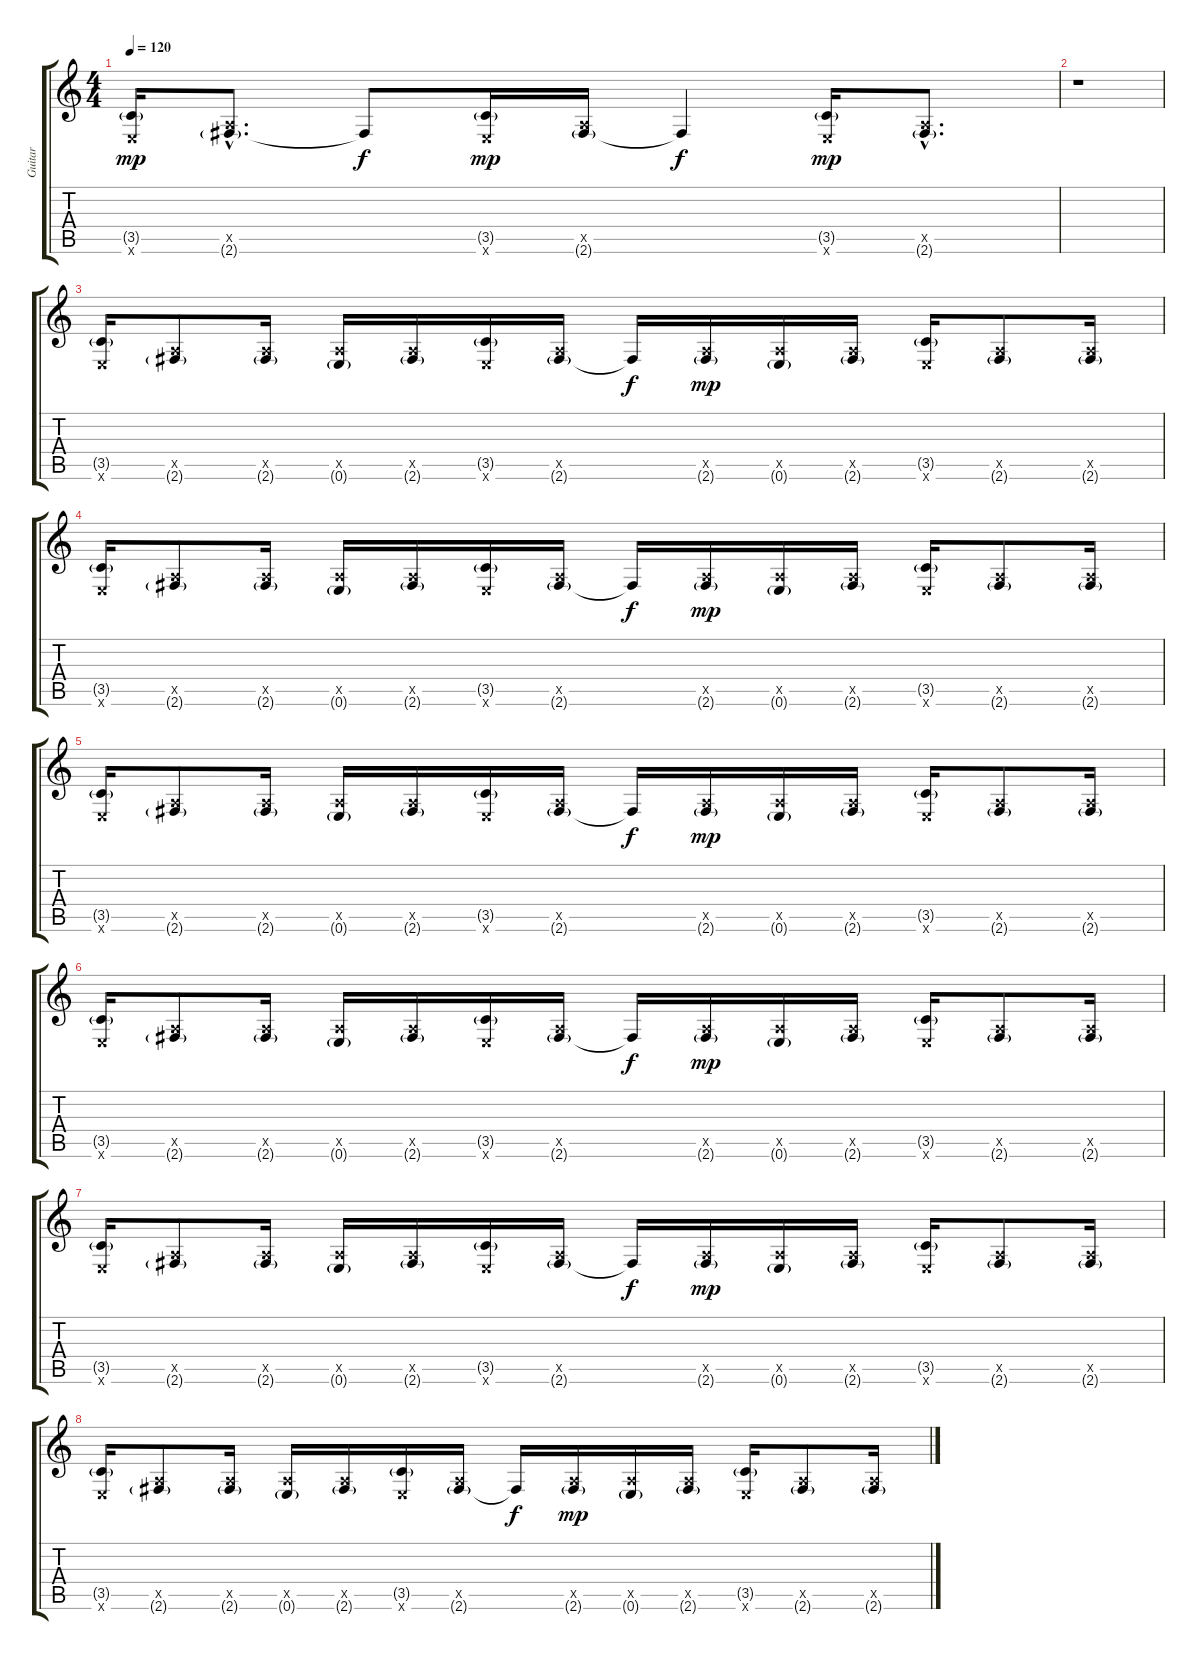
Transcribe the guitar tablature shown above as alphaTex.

\track ("Guitar" "Guitar") {instrument distortionguitar}
\staff {score tabs}
\tuning (E4 B3 G3 D3 A2 E2) {hide}
\ts (4 4)
\tempo 120
\clef g2
\ks c
(3.5{g} 0.6{x}).16{dy mp} (0.5{hac x} 2.6{g hac}).8{d} 2.6{t}.8{dy f} (3.5{g} 0.6{x}).16{dy mp} (0.5{x} 2.6{g}).16 2.6{t}.4{dy f} (3.5{g} 0.6{x}).16{dy mp} (0.5{hac x} 2.6{g hac}).8{d} |
r.1 |
(3.5{g} 0.6{x}).16 (0.5{x} 2.6{g}).8 (0.5{x} 2.6{g}).16 (0.5{x} 0.6{g}).16 (0.5{x} 2.6{g}).16 (3.5{g} 0.6{x}).16 (0.5{x} 2.6{g}).16 2.6{t}.16{dy f} (0.5{x} 2.6{g}).16{dy mp} (0.5{x} 0.6{g}).16 (0.5{x} 2.6{g}).16 (3.5{g} 0.6{x}).16 (0.5{x} 2.6{g}).8 (0.5{x} 2.6{g}).16 |
(3.5{g} 0.6{x}).16 (0.5{x} 2.6{g}).8 (0.5{x} 2.6{g}).16 (0.5{x} 0.6{g}).16 (0.5{x} 2.6{g}).16 (3.5{g} 0.6{x}).16 (0.5{x} 2.6{g}).16 2.6{t}.16{dy f} (0.5{x} 2.6{g}).16{dy mp} (0.5{x} 0.6{g}).16 (0.5{x} 2.6{g}).16 (3.5{g} 0.6{x}).16 (0.5{x} 2.6{g}).8 (0.5{x} 2.6{g}).16 |
(3.5{g} 0.6{x}).16 (0.5{x} 2.6{g}).8 (0.5{x} 2.6{g}).16 (0.5{x} 0.6{g}).16 (0.5{x} 2.6{g}).16 (3.5{g} 0.6{x}).16 (0.5{x} 2.6{g}).16 2.6{t}.16{dy f} (0.5{x} 2.6{g}).16{dy mp} (0.5{x} 0.6{g}).16 (0.5{x} 2.6{g}).16 (3.5{g} 0.6{x}).16 (0.5{x} 2.6{g}).8 (0.5{x} 2.6{g}).16 |
(3.5{g} 0.6{x}).16 (0.5{x} 2.6{g}).8 (0.5{x} 2.6{g}).16 (0.5{x} 0.6{g}).16 (0.5{x} 2.6{g}).16 (3.5{g} 0.6{x}).16 (0.5{x} 2.6{g}).16 2.6{t}.16{dy f} (0.5{x} 2.6{g}).16{dy mp} (0.5{x} 0.6{g}).16 (0.5{x} 2.6{g}).16 (3.5{g} 0.6{x}).16 (0.5{x} 2.6{g}).8 (0.5{x} 2.6{g}).16 |
(3.5{g} 0.6{x}).16 (0.5{x} 2.6{g}).8 (0.5{x} 2.6{g}).16 (0.5{x} 0.6{g}).16 (0.5{x} 2.6{g}).16 (3.5{g} 0.6{x}).16 (0.5{x} 2.6{g}).16 2.6{t}.16{dy f} (0.5{x} 2.6{g}).16{dy mp} (0.5{x} 0.6{g}).16 (0.5{x} 2.6{g}).16 (3.5{g} 0.6{x}).16 (0.5{x} 2.6{g}).8 (0.5{x} 2.6{g}).16 |
(3.5{g} 0.6{x}).16 (0.5{x} 2.6{g}).8 (0.5{x} 2.6{g}).16 (0.5{x} 0.6{g}).16 (0.5{x} 2.6{g}).16 (3.5{g} 0.6{x}).16 (0.5{x} 2.6{g}).16 2.6{t}.16{dy f} (0.5{x} 2.6{g}).16{dy mp} (0.5{x} 0.6{g}).16 (0.5{x} 2.6{g}).16 (3.5{g} 0.6{x}).16 (0.5{x} 2.6{g}).8 (0.5{x} 2.6{g}).16
